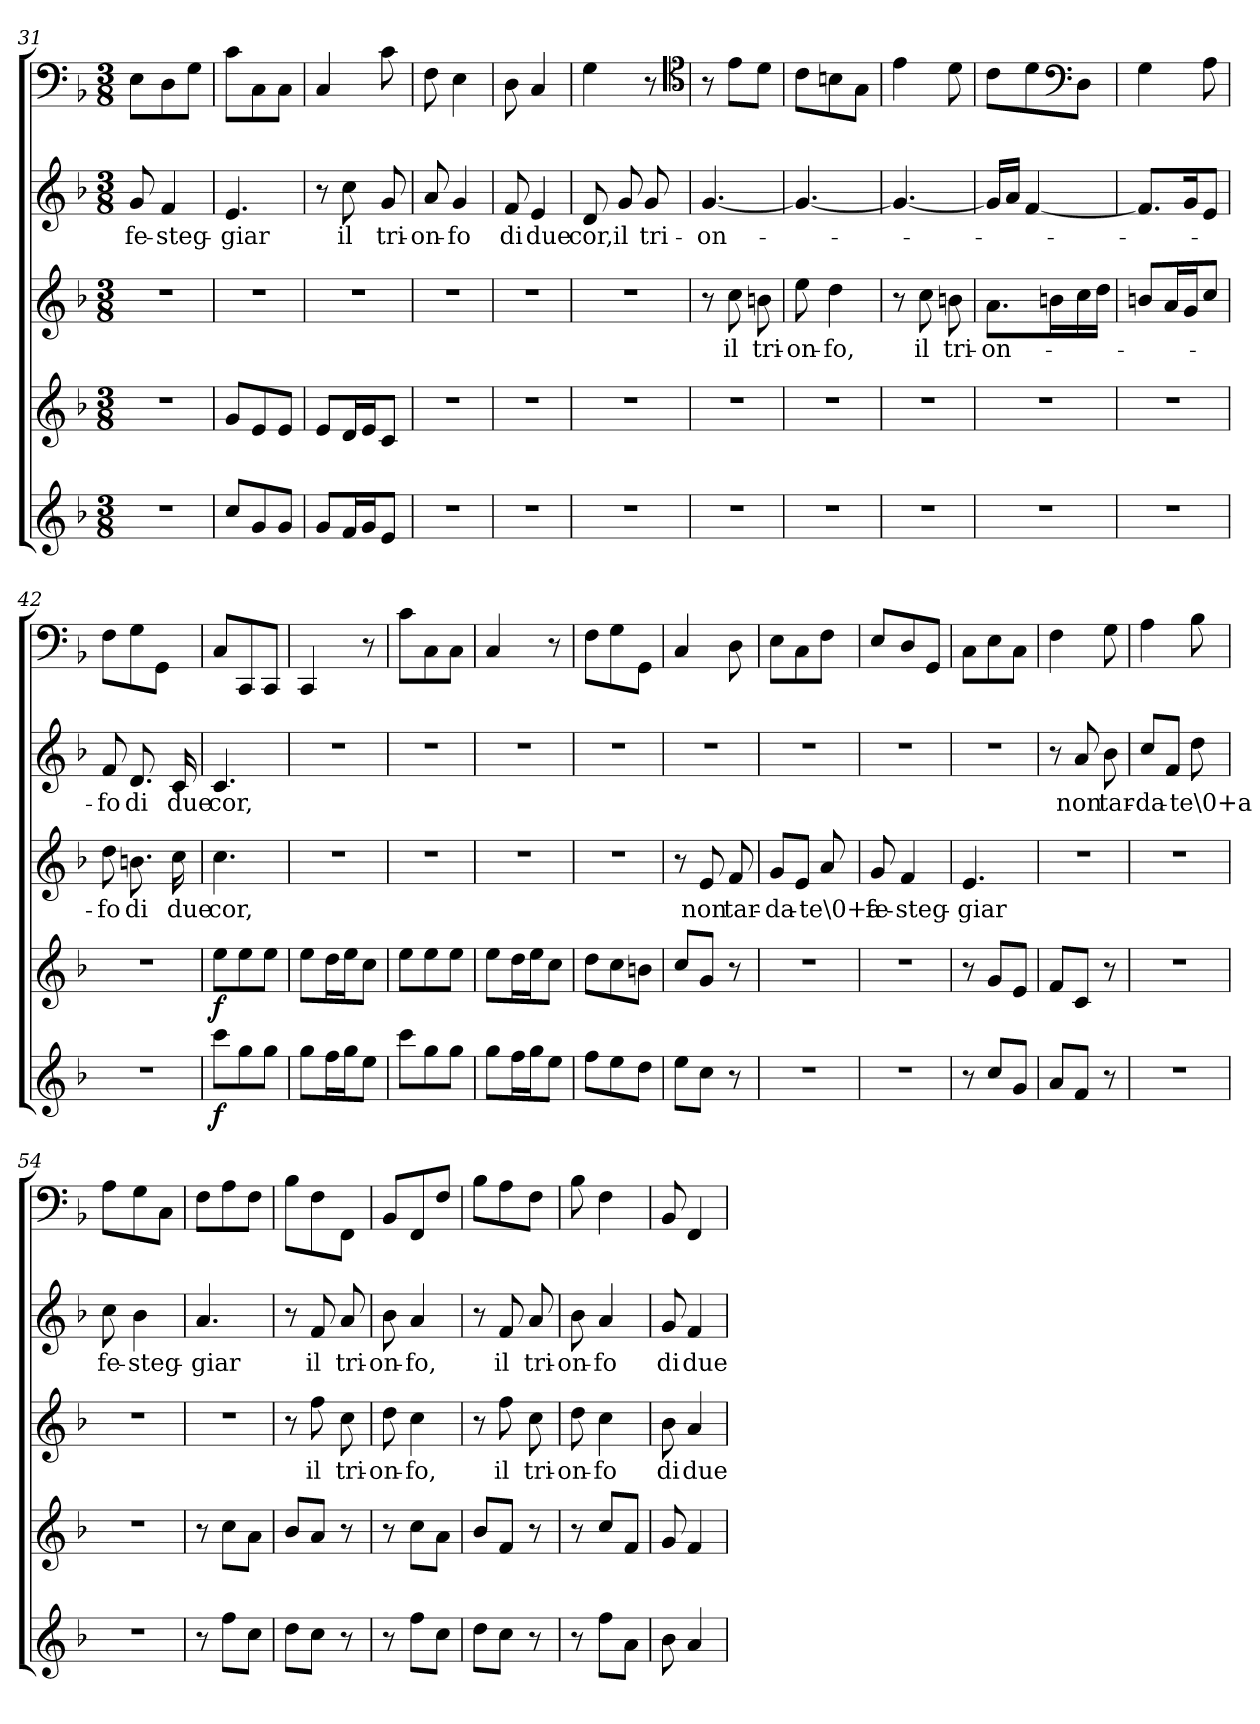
**kern	**dynam	**kern	**dynam	**kern	**text	**kern	**text	**kern
*part5	*part5	*part4	*part4	*part3	*part3	*part2	*part2	*part1
*staff5	*staff5	*staff4	*staff4	*staff3	*staff3	*staff2	*staff2	*staff1
*clefG2	*	*clefG2	*	*clefG2	*	*clefG2	*	*clefF4
*k[b-]	*	*k[b-]	*	*k[b-]	*	*k[b-]	*	*k[b-]
*F:	*	*F:	*	*F:	*	*F:	*	*F:
*M3/8	*	*M3/8	*	*M3/8	*	*M3/8	*	*M3/8
=31	=31	=31	=31	=31	=31	=31	=31	=31
4.r	.	4.r	.	4.r	.	8g/	fe-	8E\L
.	.	.	.	.	.	4f/	-steg-	8D\
.	.	.	.	.	.	.	.	8G\J
=32	=32	=32	=32	=32	=32	=32	=32	=32
8cc/L	.	8g/L	.	4.r	.	4.e/	-giar	8c\L
8g/	.	8e/	.	.	.	.	.	8C\
8g/J	.	8e/J	.	.	.	.	.	8C\J
=33	=33	=33	=33	=33	=33	=33	=33	=33
8g/L	.	8e/L	.	4.r	.	8r	.	4C/
16f/L	.	16d/L	.	.	.	8cc\	il	.
16g/J	.	16e/J	.	.	.	.	.	.
8e/J	.	8c/J	.	.	.	8g/	tri-	8c\
=34	=34	=34	=34	=34	=34	=34	=34	=34
4.r	.	4.r	.	4.r	.	8a/	-on-	8F\
.	.	.	.	.	.	4g/	-fo	4E\
=35	=35	=35	=35	=35	=35	=35	=35	=35
4.r	.	4.r	.	4.r	.	8f/	di	8D\
.	.	.	.	.	.	4e/	due	4C/
=36	=36	=36	=36	=36	=36	=36	=36	=36
4.r	.	4.r	.	4.r	.	8d/	cor,	4G\
.	.	.	.	.	.	8g/	il	.
.	.	.	.	.	.	8g/	tri-	8r
*	*	*	*	*	*	*	*	*clefC4
=37	=37	=37	=37	=37	=37	=37	=37	=37
4.r	.	4.r	.	8r	.	[4.g/	-on-	8r
.	.	.	.	8cc\	il	.	.	8e\L
.	.	.	.	8bn\	tri-	.	.	8d\J
=38	=38	=38	=38	=38	=38	=38	=38	=38
4.r	.	4.r	.	8ee\	-on-	4.g/_	.	8c\L
.	.	.	.	4dd\	-fo,	.	.	8Bn\
.	.	.	.	.	.	.	.	8G\J
=39	=39	=39	=39	=39	=39	=39	=39	=39
4.r	.	4.r	.	8r	.	4.g/_	.	4e\
.	.	.	.	8cc\	il	.	.	.
.	.	.	.	8bn\	tri-	.	.	8d\
=40	=40	=40	=40	=40	=40	=40	=40	=40
4.r	.	4.r	.	8.a\L	-on-	16g/LL]	.	8c\L
.	.	.	.	.	.	16a/JJ	.	.
.	.	.	.	.	.	[4f/	.	8d\
.	.	.	.	16bn\L	.	.	.	.
*	*	*	*	*	*	*	*	*clefF4
.	.	.	.	16cc\	.	.	.	8D\J
.	.	.	.	16dd\JJ	.	.	.	.
=41	=41	=41	=41	=41	=41	=41	=41	=41
4.r	.	4.r	.	8bn/L	.	8.f/L]	.	4G\
.	.	.	.	16a/L	.	.	.	.
.	.	.	.	16g/J	.	16g/K	.	.
.	.	.	.	8cc/J	.	8e/J	.	8A\
=42	=42	=42	=42	=42	=42	=42	=42	=42
4.r	.	4.r	.	8dd\	-fo	8f/	-fo	8F\L
.	.	.	.	8.bn\	di	8.d/	di	8G\
.	.	.	.	.	.	.	.	8GG\J
.	.	.	.	16cc\	due	16c/	due	.
=43	=43	=43	=43	=43	=43	=43	=43	=43
8ccc\L	f	8ee\L	f	4.cc\	cor,	4.c/	cor,	8C/L
8gg\	.	8ee\	.	.	.	.	.	8CC/
8gg\J	.	8ee\J	.	.	.	.	.	8CC/J
=44	=44	=44	=44	=44	=44	=44	=44	=44
8gg\L	.	8ee\L	.	4.r	.	4.r	.	4CC/
16ff\L	.	16dd\L	.	.	.	.	.	.
16gg\J	.	16ee\J	.	.	.	.	.	.
8ee\J	.	8cc\J	.	.	.	.	.	8r
=45	=45	=45	=45	=45	=45	=45	=45	=45
8ccc\L	.	8ee\L	.	4.r	.	4.r	.	8c\L
8gg\	.	8ee\	.	.	.	.	.	8C\
8gg\J	.	8ee\J	.	.	.	.	.	8C\J
=46	=46	=46	=46	=46	=46	=46	=46	=46
8gg\L	.	8ee\L	.	4.r	.	4.r	.	4C/
16ff\L	.	16dd\L	.	.	.	.	.	.
16gg\J	.	16ee\J	.	.	.	.	.	.
8ee\J	.	8cc\J	.	.	.	.	.	8r
=47	=47	=47	=47	=47	=47	=47	=47	=47
8ff\L	.	8dd\L	.	4.r	.	4.r	.	8F\L
8ee\	.	8cc\	.	.	.	.	.	8G\
8dd\J	.	8bn\J	.	.	.	.	.	8GG\J
=48	=48	=48	=48	=48	=48	=48	=48	=48
8ee\L	.	8cc/L	.	8r	.	4.r	.	4C/
8cc\J	.	8g/J	.	8e/	non	.	.	.
8r	.	8r	.	8f/	tar-	.	.	8D\
=49	=49	=49	=49	=49	=49	=49	=49	=49
4.r	.	4.r	.	8g/L	-da-	4.r	.	8E\L
.	.	.	.	8e/J	.	.	.	8C\
.	.	.	.	8a/	-te\0+a	.	.	8F\J
=50	=50	=50	=50	=50	=50	=50	=50	=50
4.r	.	4.r	.	8g/	fe-	4.r	.	8E/L
.	.	.	.	4f/	-steg-	.	.	8D/
.	.	.	.	.	.	.	.	8GG/J
=51	=51	=51	=51	=51	=51	=51	=51	=51
8r	.	8r	.	4.e/	-giar	4.r	.	8C\L
8cc/L	.	8g/L	.	.	.	.	.	8E\
8g/J	.	8e/J	.	.	.	.	.	8C\J
=52	=52	=52	=52	=52	=52	=52	=52	=52
8a/L	.	8f/L	.	4.r	.	8r	.	4F\
8f/J	.	8c/J	.	.	.	8a/	non	.
8r	.	8r	.	.	.	8b-\	tar-	8G\
=53	=53	=53	=53	=53	=53	=53	=53	=53
4.r	.	4.r	.	4.r	.	8cc/L	-da-	4A\
.	.	.	.	.	.	8f/J	.	.
.	.	.	.	.	.	8dd\	-te\0+a	8B-\
=54	=54	=54	=54	=54	=54	=54	=54	=54
4.r	.	4.r	.	4.r	.	8cc\	fe-	8A\L
.	.	.	.	.	.	4b-\	-steg-	8G\
.	.	.	.	.	.	.	.	8C\J
=55	=55	=55	=55	=55	=55	=55	=55	=55
8r	.	8r	.	4.r	.	4.a/	-giar	8F\L
8ff\L	.	8cc\L	.	.	.	.	.	8A\
8cc\J	.	8a\J	.	.	.	.	.	8F\J
=56	=56	=56	=56	=56	=56	=56	=56	=56
8dd\L	.	8b-/L	.	8r	.	8r	.	8B-\L
8cc\J	.	8a/J	.	8ff\	il	8f/	il	8F\
8r	.	8r	.	8cc\	tri-	8a/	tri-	8FF\J
=57	=57	=57	=57	=57	=57	=57	=57	=57
8r	.	8r	.	8dd\	-on-	8b-\	-on-	8BB-/L
8ff\L	.	8cc\L	.	4cc\	-fo,	4a/	-fo,	8FF/
8cc\J	.	8a\J	.	.	.	.	.	8F/J
=58	=58	=58	=58	=58	=58	=58	=58	=58
8dd\L	.	8b-/L	.	8r	.	8r	.	8B-\L
8cc\J	.	8f/J	.	8ff\	il	8f/	il	8A\
8r	.	8r	.	8cc\	tri-	8a/	tri-	8F\J
=59	=59	=59	=59	=59	=59	=59	=59	=59
8r	.	8r	.	8dd\	-on-	8b-\	-on-	8B-\
8ff\L	.	8cc/L	.	4cc\	-fo	4a/	-fo	4F\
8a\J	.	8f/J	.	.	.	.	.	.
=60	=60	=60	=60	=60	=60	=60	=60	=60
8b-\	.	8g/	.	8b-\	di	8g/	di	8BB-/
4a/	.	4f/	.	4a/	due	4f/	due	4FF/
=	=	=	=	=	=	=	=	=
*-	*-	*-	*-	*-	*-	*-	*-	*-
